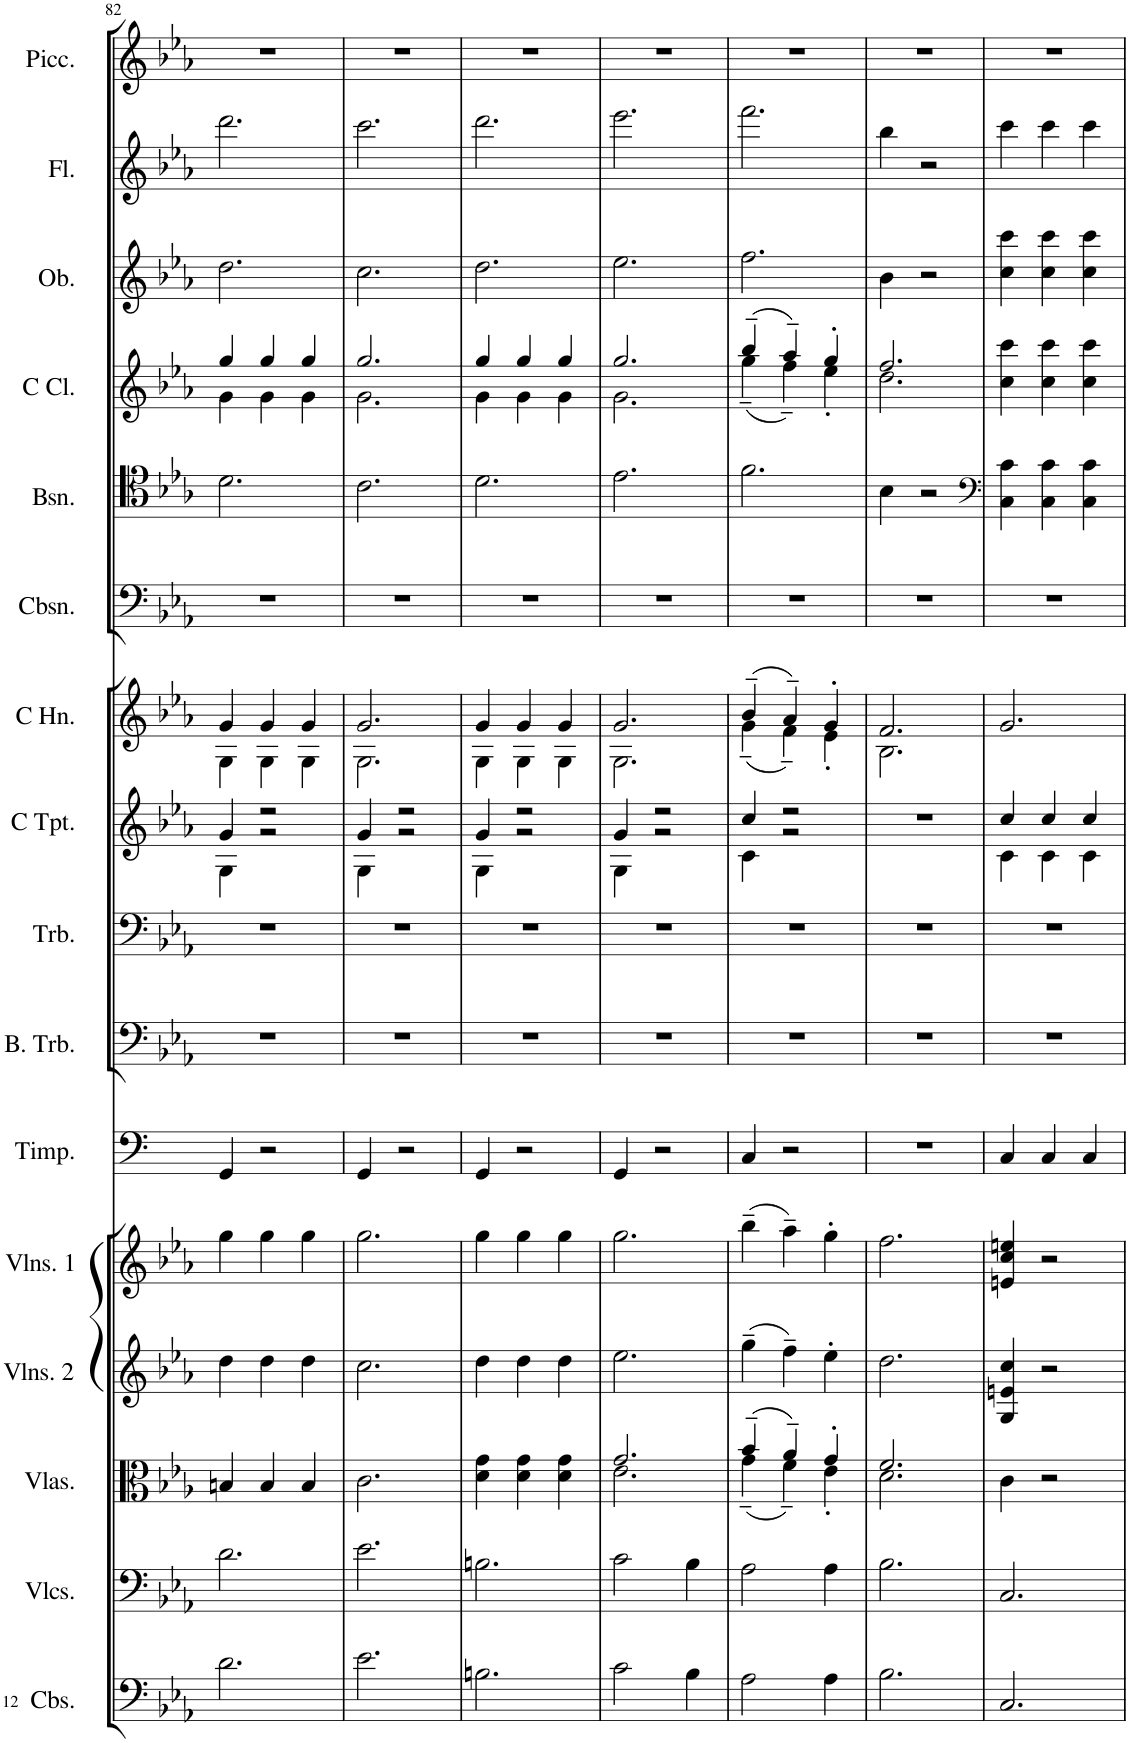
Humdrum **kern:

**kern	**kern	**kern	**kern	**kern	**kern	**kern	**kern	**kern	**kern	**kern	**kern	**kern	**kern	**kern	**kern
*part16	*part15	*part14	*part13	*part12	*part11	*part10	*part9	*part8	*part7	*part6	*part5	*part4	*part3	*part2	*part1
*staff16	*staff15	*staff14	*staff13	*staff12	*staff11	*staff10	*staff9	*staff8	*staff7	*staff6	*staff5	*staff4	*staff3	*staff2	*staff1
*I"Contrabasses	*I"Violoncellos	*I"Violas	*I"Violins 2	*I"Violins 1	*I"Timpani	*I"Bass Trombone	*I"Trombone	*I"C Trumpet	*I"C Horns	*I"Contrabassoon	*I"Bassoon	*I"C Clarinet	*I"Oboe	*I"Flute	*I"Piccolo
*I'Cbs.	*I'Vlcs.	*I'Vlas.	*I'Vlns. 2	*I'Vlns. 1	*I'Timp.	*I'B. Trb.	*I'Trb.	*I'C Tpt.	*I'C Hn.	*I'Cbsn.	*I'Bsn.	*I'C Cl.	*I'Ob.	*I'Fl.	*I'Picc.
!!LO:PB:g=z
*clefF4	*clefF4	*clefC3	*clefG2	*clefG2	*clefF4	*clefF4	*clefF4	*clefG2	*clefG2	*clefF4	*clefC4	*clefG2	*clefG2	*clefG2	*clefG2
*Trd7c12	*	*	*	*	*	*	*	*Trd1c2	*Trd4c7	*Trd7c12	*	*Trd1c2	*	*	*Trd-7c-12
*k[b-e-a-]	*k[b-e-a-]	*k[b-e-a-]	*k[b-e-a-]	*k[b-e-a-]	*k[]	*k[b-e-a-]	*k[b-e-a-]	*k[b-e-a-]	*k[b-e-a-]	*k[b-e-a-]	*k[b-e-a-]	*k[b-e-a-]	*k[b-e-a-]	*k[b-e-a-]	*k[b-e-a-]
*M3/4	*M3/4	*M3/4	*M3/4	*M3/4	*M3/4	*M3/4	*M3/4	*M3/4	*M3/4	*M3/4	*M3/4	*M3/4	*M3/4	*M3/4	*M3/4
=82	=82	=82	=82	=82	=82	=82	=82	=82	=82	=82	=82	=82	=82	=82	=82
*	*	*	*	*	*	*	*	*^	*^	*	*	*^	*	*	*
2.d\	2.d\	4Bn/	4dd\	4gg\	4GG/	2.r	2.r	4g/	4G\	4g/	4G\	2.r	2.d\	4gg/	4g\	2.dd\	2.ddd\	2.r
.	.	4B/	4dd\	4gg\	2r	.	.	2r	2r	4g/	4G\	.	.	4gg/	4g\	.	.	.
.	.	4B/	4dd\	4gg\	.	.	.	.	.	4g/	4G\	.	.	4gg/	4g\	.	.	.
=83	=83	=83	=83	=83	=83	=83	=83	=83	=83	=83	=83	=83	=83	=83	=83	=83	=83	=83
2.e-\	2.e-\	2.c\	2.cc\	2.gg\	4GG/	2.r	2.r	4g/	4G\	2.g/	2.G\	2.r	2.c\	2.gg/	2.g\	2.cc\	2.ccc\	2.r
.	.	.	.	.	2r	.	.	2r	2r	.	.	.	.	.	.	.	.	.
=84	=84	=84	=84	=84	=84	=84	=84	=84	=84	=84	=84	=84	=84	=84	=84	=84	=84	=84
2.Bn\	2.Bn\	4d\ 4g\	4dd\	4gg\	4GG/	2.r	2.r	4g/	4G\	4g/	4G\	2.r	2.d\	4gg/	4g\	2.dd\	2.ddd\	2.r
.	.	4d\ 4g\	4dd\	4gg\	2r	.	.	2r	2r	4g/	4G\	.	.	4gg/	4g\	.	.	.
.	.	4d\ 4g\	4dd\	4gg\	.	.	.	.	.	4g/	4G\	.	.	4gg/	4g\	.	.	.
=85	=85	=85	=85	=85	=85	=85	=85	=85	=85	=85	=85	=85	=85	=85	=85	=85	=85	=85
*	*	*^	*	*	*	*	*	*	*	*	*	*	*	*	*	*	*	*
2c\	2c\	2.g/	2.e-\	2.ee-\	2.gg\	4GG/	2.r	2.r	4g/	4G\	2.g/	2.G\	2.r	2.e-\	2.gg/	2.g\	2.ee-\	2.eee-\	2.r
.	.	.	.	.	.	2r	.	.	2r	2r	.	.	.	.	.	.	.	.	.
4B-\	4B-\	.	.	.	.	.	.	.	.	.	.	.	.	.	.	.	.	.	.
=86	=86	=86	=86	=86	=86	=86	=86	=86	=86	=86	=86	=86	=86	=86	=86	=86	=86	=86	=86
2A-\	2A-\	(4b-~/	(4g~\	(4gg~\	(4bb-~\	4C/	2.r	2.r	4cc/	4c\	(4b-~/	(4g~\	2.r	2.f\	(4bb-~/	(4gg~\	2.ff\	2.fff\	2.r
.	.	4a-~/)	4f~\)	4ff~\)	4aa-~\)	2r	.	.	2r	2r	4a-~/)	4f~\)	.	.	4aa-~/)	4ff~\)	.	.	.
4A-\	4A-\	4g'/	4e-'\	4ee-'\	4gg'\	.	.	.	.	.	4g'/	4e-'\	.	.	4gg'/	4ee-'\	.	.	.
*	*	*	*	*	*	*	*	*	*v	*v	*	*	*	*	*	*	*	*	*
=87	=87	=87	=87	=87	=87	=87	=87	=87	=87	=87	=87	=87	=87	=87	=87	=87	=87	=87
2.B-\	2.B-\	2.f/	2.d\	2.dd\	2.ff\	2.r	2.r	2.r	2.r	2.f/	2.B-\	2.r	4B-\	2.ff/	2.dd\	4b-\	4bb-\	2.r
.	.	.	.	.	.	.	.	.	.	.	.	.	2r	.	.	2r	2r	.
*	*	*v	*v	*	*	*	*	*	*	*v	*v	*	*	*v	*v	*	*	*
=88	=88	=88	=88	=88	=88	=88	=88	=88	=88	=88	=88	=88	=88	=88	=88
*	*	*	*	*	*	*	*	*	*	*	*clefF4	*	*	*	*
*	*	*	*	*	*	*	*	*^	*	*	*	*	*	*	*
2.C/	2.C/	4c\	4G/ 4en/ 4cc/	4en/ 4cc/ 4een/	4C/	2.r	2.r	4cc/	4c\	2.g/	2.r	4C\ 4c\	4cc\ 4ccc\	4cc\ 4ccc\	4ccc\	2.r
.	.	2r	2r	2r	4C/	.	.	4cc/	4c\	.	.	4C\ 4c\	4cc\ 4ccc\	4cc\ 4ccc\	4ccc\	.
.	.	.	.	.	4C/	.	.	4cc/	4c\	.	.	4C\ 4c\	4cc\ 4ccc\	4cc\ 4ccc\	4ccc\	.
*	*	*	*	*	*	*	*	*v	*v	*	*	*	*	*	*	*
=	=	=	=	=	=	=	=	=	=	=	=	=	=	=	=
*-	*-	*-	*-	*-	*-	*-	*-	*-	*-	*-	*-	*-	*-	*-	*-
